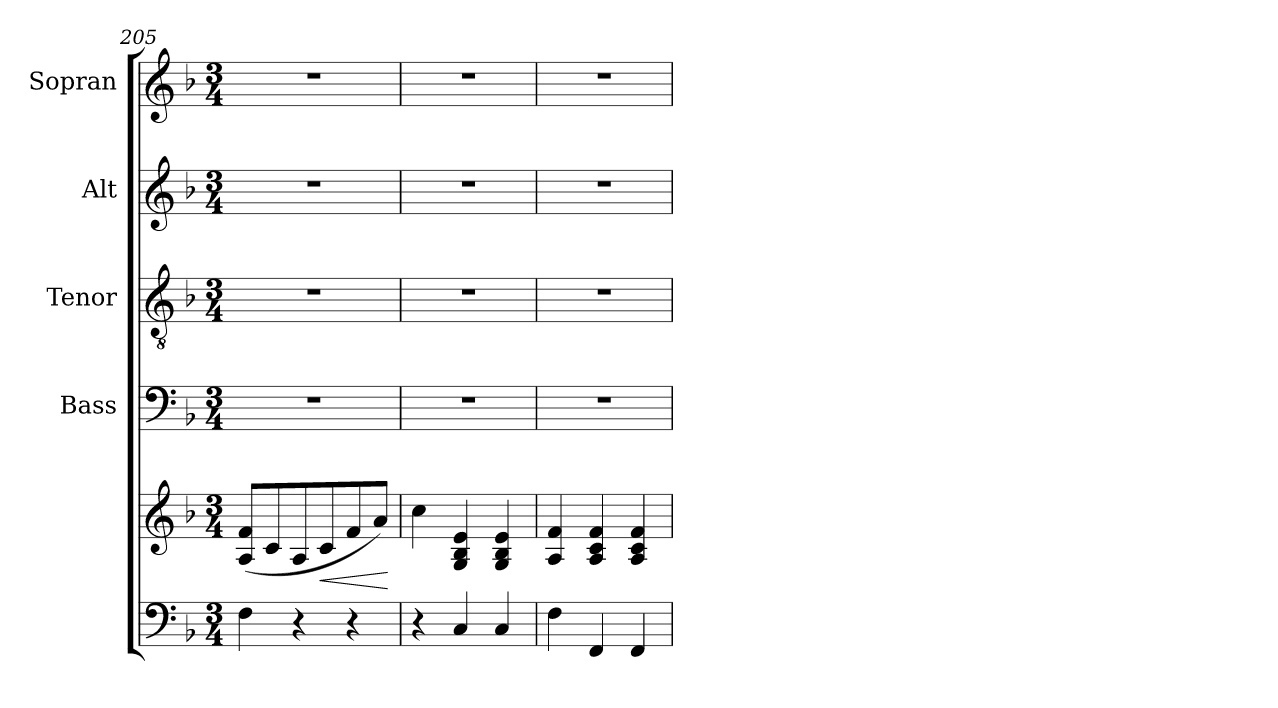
**kern	**kern	**dynam	**kern	**kern	**kern	**kern
*part5	*part5	*part5	*part4	*part3	*part2	*part1
*staff6	*staff5	*staff5/6	*staff4	*staff3	*staff2	*staff1
*	*	*	*I"Bass	*I"Tenor	*I"Alt	*I"Sopran
*	*	*	*I'B.	*I'T.	*I'A.	*I'S.
*clefF4	*clefG2	*	*clefF4	*clefGv2	*clefG2	*clefG2
*k[b-]	*k[b-]	*	*k[b-]	*k[b-]	*k[b-]	*k[b-]
*F:	*F:	*	*F:	*F:	*F:	*F:
*M3/4	*M3/4	*	*M3/4	*M3/4	*M3/4	*M3/4
=205	=205	=205	=205	=205	=205	=205
4F\	(<8A/ 8f/L	.	2.r	2.r	2.r	2.r
.	8c/	.	.	.	.	.
4r	8A/	.	.	.	.	.
!	!	!LO:HP:b	!	!	!	!
.	8c/	<	.	.	.	.
4r	8f/	.	.	.	.	.
.	8a/J)	.	.	.	.	.
.	.	[	.	.	.	.
=206	=206	=206	=206	=206	=206	=206
4r	4cc\	.	2.r	2.r	2.r	2.r
4C/	4G/ 4B-/ 4e/	.	.	.	.	.
4C/	4G/ 4B-/ 4e/	.	.	.	.	.
=207	=207	=207	=207	=207	=207	=207
4F\	4A/ 4f/	.	2.r	2.r	2.r	2.r
4FF/	4A/ 4c/ 4f/	.	.	.	.	.
4FF/	4A/ 4c/ 4f/	.	.	.	.	.
=	=	=	=	=	=	=
*-	*-	*-	*-	*-	*-	*-
